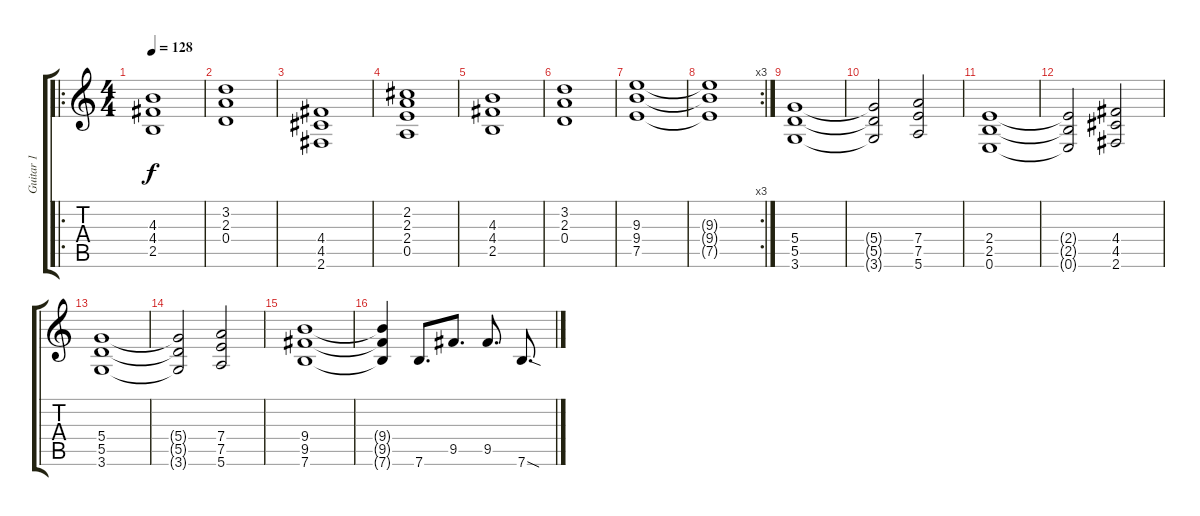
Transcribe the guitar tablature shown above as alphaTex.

\track ("Guitar 1" "Guitar 1") {instrument distortionguitar}
\staff {score tabs}
\tuning (E4 B3 G3 D3 A2 E2) {hide}
\ro
\ts (4 4)
\tempo 128
\clef g2
\ks c
(4.3 4.4 2.5).1{dy f} |
(3.2 2.3 0.4).1 |
(4.4 4.5 2.6).1 |
(2.2 2.3 2.4 0.5).1 |
(4.3 4.4 2.5).1 |
(3.2 2.3 0.4).1 |
(9.3 9.4 7.5).1 |
\rc 3
(9.3{t} 9.4{t} 7.5{t}).1 |
(5.4 5.5 3.6).1 |
(5.4{t} 5.5{t} 3.6{t}).2 (7.4 7.5 5.6).2 |
(2.4 2.5 0.6).1 |
(2.4{t} 2.5{t} 0.6{t}).2 (4.4 4.5 2.6).2 |
(5.4 5.5 3.6).1 |
(5.4{t} 5.5{t} 3.6{t}).2 (7.4 7.5 5.6).2 |
(9.4 9.5 7.6).1 |
(9.4{t} 9.5{t} 7.6{t}).4 7.6.8{d} 9.5.8{d} 9.5.8{d} 7.6{sod}.8{d}
